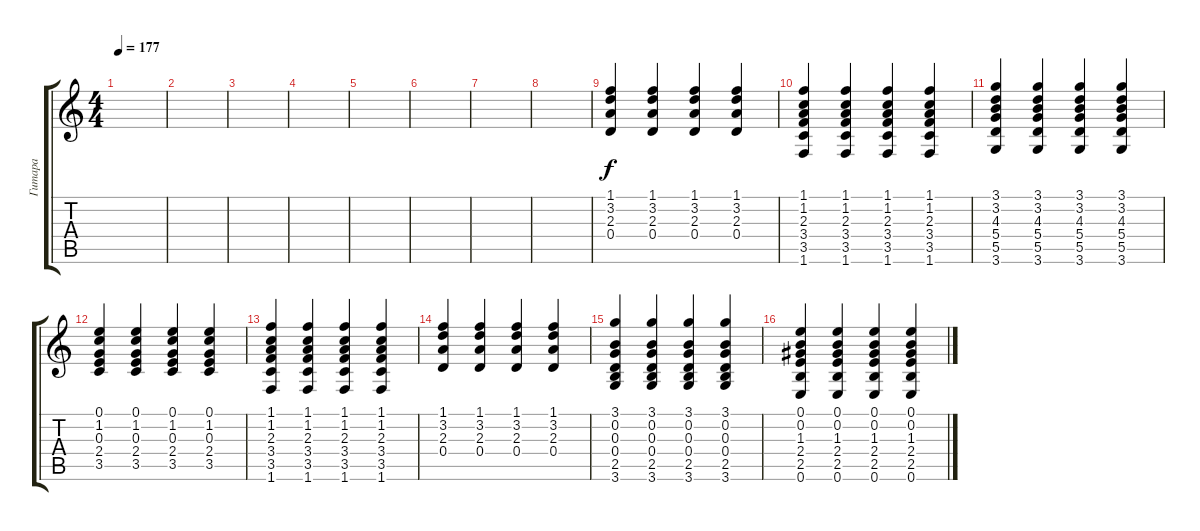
\track ("Гитара" "Гитара") {instrument acousticguitarsteel}
\staff {score tabs}
\tuning (E4 B3 G3 D3 A2 E2) {hide}
\ts (4 4)
\tempo 177
\clef g2
\ks c
|
|
|
|
|
|
|
|
(1.1 3.2 2.3 0.4).4 (1.1 3.2 2.3 0.4).4 (1.1 3.2 2.3 0.4).4 (1.1 3.2 2.3 0.4).4 |
(1.1 1.2 2.3 3.4 3.5 1.6).4 (1.1 1.2 2.3 3.4 3.5 1.6).4 (1.1 1.2 2.3 3.4 3.5 1.6).4 (1.1 1.2 2.3 3.4 3.5 1.6).4 |
(3.1 3.2 4.3 5.4 5.5 3.6).4 (3.1 3.2 4.3 5.4 5.5 3.6).4 (3.1 3.2 4.3 5.4 5.5 3.6).4 (3.1 3.2 4.3 5.4 5.5 3.6).4 |
(0.1 1.2 0.3 2.4 3.5).4 (0.1 1.2 0.3 2.4 3.5).4 (0.1 1.2 0.3 2.4 3.5).4 (0.1 1.2 0.3 2.4 3.5).4 |
(1.1 1.2 2.3 3.4 3.5 1.6).4 (1.1 1.2 2.3 3.4 3.5 1.6).4 (1.1 1.2 2.3 3.4 3.5 1.6).4 (1.1 1.2 2.3 3.4 3.5 1.6).4 |
(1.1 3.2 2.3 0.4).4 (1.1 3.2 2.3 0.4).4 (1.1 3.2 2.3 0.4).4 (1.1 3.2 2.3 0.4).4 |
(3.1 0.2 0.3 0.4 2.5 3.6).4 (3.1 0.2 0.3 0.4 2.5 3.6).4 (3.1 0.2 0.3 0.4 2.5 3.6).4 (3.1 0.2 0.3 0.4 2.5 3.6).4 |
(0.1 0.2 1.3 2.4 2.5 0.6).4 (0.1 0.2 1.3 2.4 2.5 0.6).4 (0.1 0.2 1.3 2.4 2.5 0.6).4 (0.1 0.2 1.3 2.4 2.5 0.6).4
